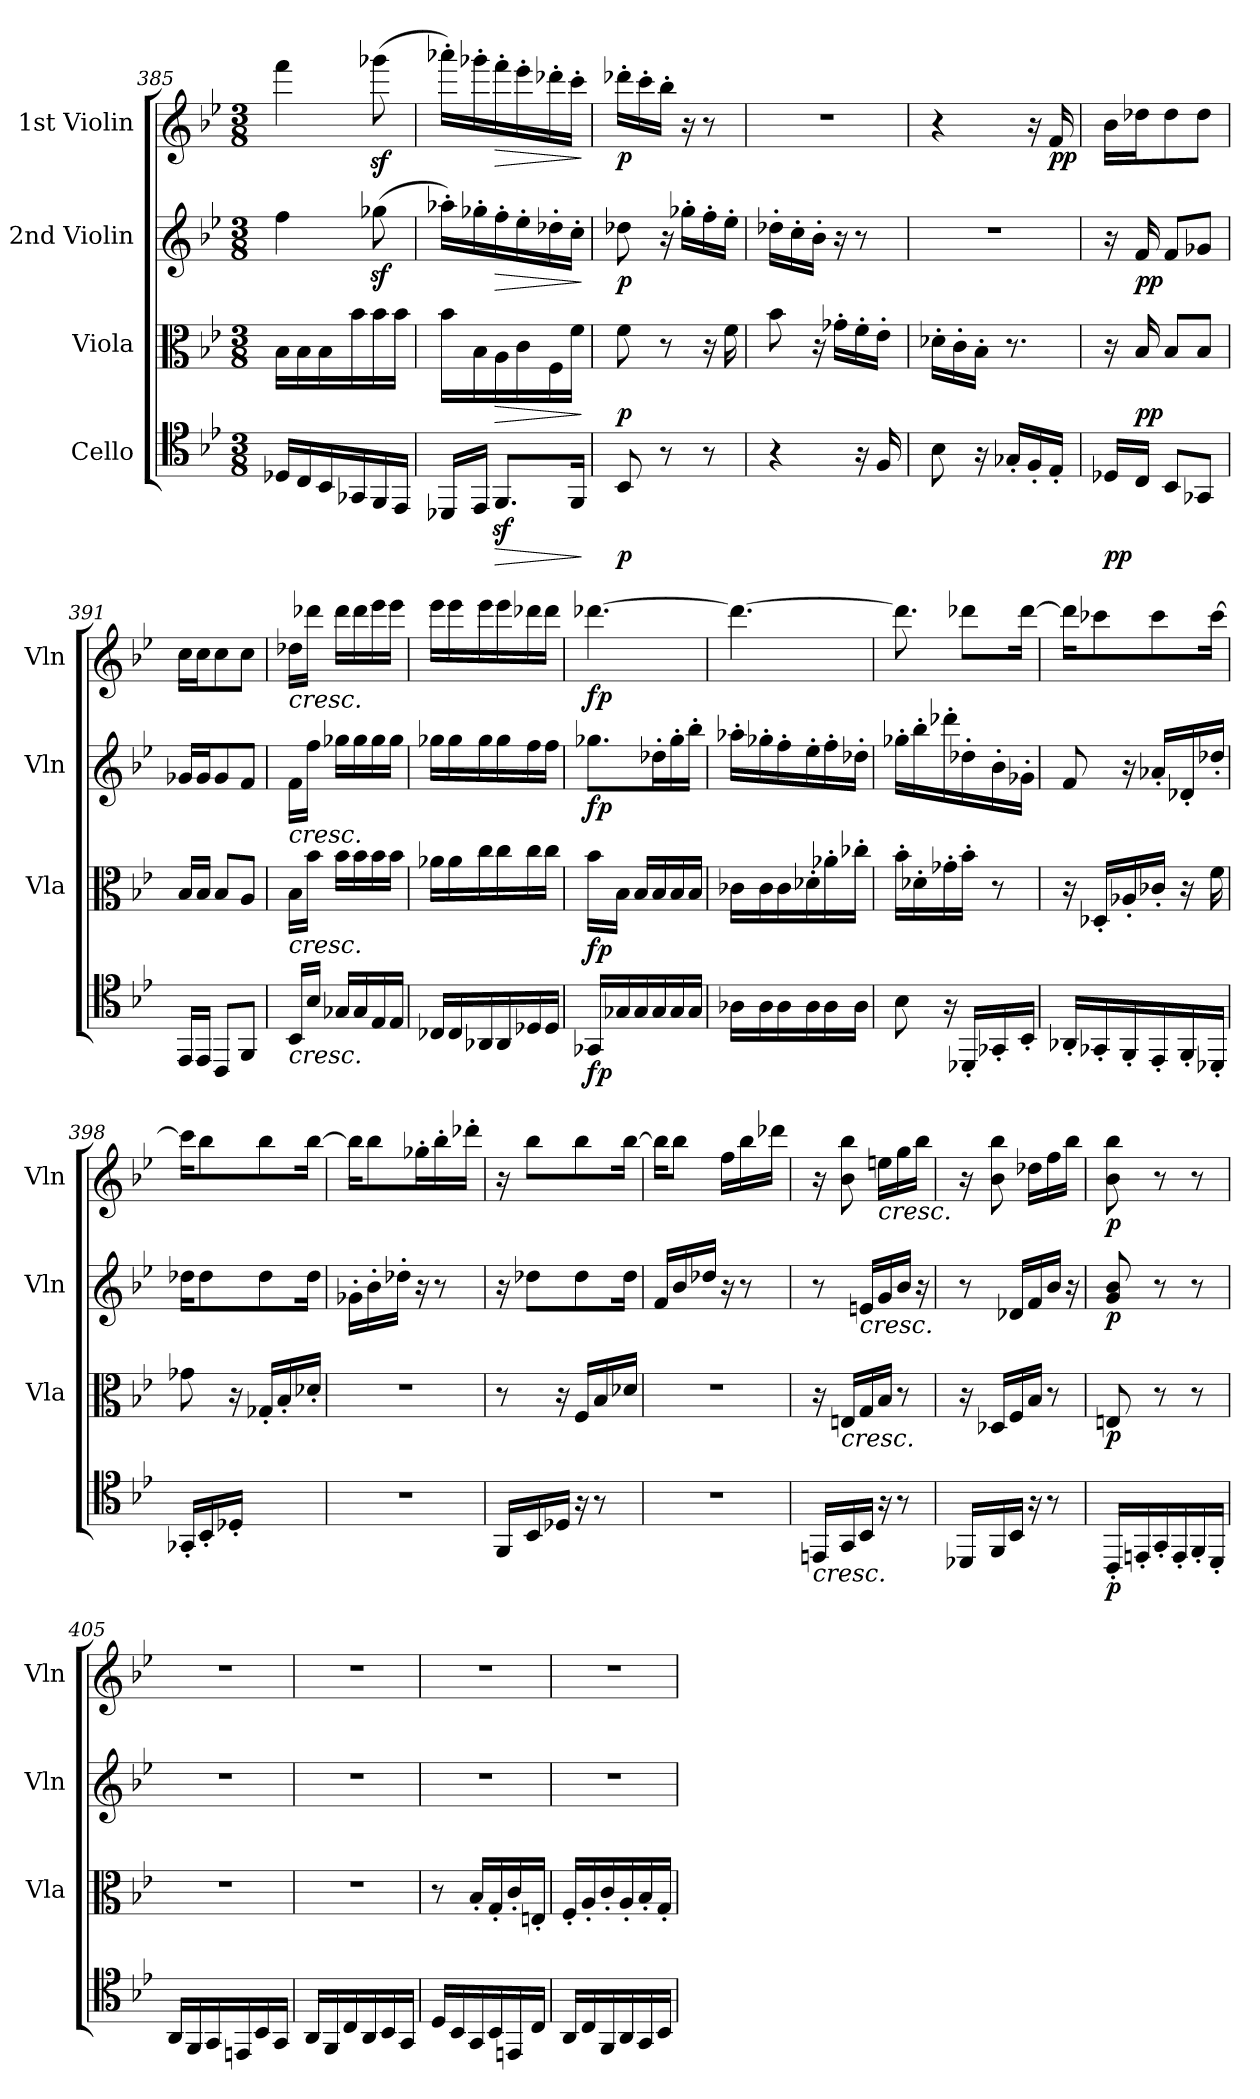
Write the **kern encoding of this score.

**kern	**dynam	**kern	**dynam	**kern	**dynam	**kern	**dynam
*part4	*part4	*part3	*part3	*part2	*part2	*part1	*part1
*staff4	*staff4	*staff3	*staff3	*staff2	*staff2	*staff1	*staff1
*I"Cello	*	*I"Viola	*	*I"2nd Violin	*	*I"1st Violin	*
*	*	*I'Vla	*	*I'Vln	*	*I'Vln	*
*clefC4	*	*clefC3	*	*clefG2	*	*clefG2	*
*k[b-e-]	*	*k[b-e-]	*	*k[b-e-]	*	*k[b-e-]	*
*B-:	*	*B-:	*	*B-:	*	*B-:	*
*M3/8	*	*M3/8	*	*M3/8	*	*M3/8	*
=385	=385	=385	=385	=385	=385	=385	=385
16D-XLL	.	16B-LL	.	4ff	.	4fff	.
16C	.	16B-	.	.	.	.	.
16BB-	.	16B-	.	.	.	.	.
16GG-X	.	16b-	.	.	.	.	.
16FF	.	16b-	.	(8gg-Xz	.	(8ggg-Xz	.
16EE-JJ	.	16b-JJ	.	.	.	.	.
=386	=386	=386	=386	=386	=386	=386	=386
16DD-XLL	.	16b-LL	.	16aa-X'LL)	.	16aaa-X'LL)	.
16EE-JJ	.	16B-	.	16gg-X'	.	16ggg-X'	.
!	!LO:HP:b	!	!LO:HP:b	!	!LO:HP:b	!	!LO:HP:b
8.FFzL	>	16A	>	16ff'	>	16fff'	>
.	.	16c	.	16ee-'	.	16eee-'	.
.	.	16F	.	16dd-X'	.	16ddd-X'	.
16FFJk	.	16fJJ	.	16cc'JJ	.	16ccc'JJ	.
.	]	.	]	.	]	.	]
=387	=387	=387	=387	=387	=387	=387	=387
8BB-	p	8f	p	8dd-X	p	16ddd-X'LL	p
.	.	.	.	.	.	16ccc'	.
8r	.	8r	.	16r	.	16bb-'JJ	.
.	.	.	.	16gg-X'LL	.	16r	.
8r	.	16r	.	16ff'	.	8r	.
.	.	16f	.	16ee-'JJ	.	.	.
=388	=388	=388	=388	=388	=388	=388	=388
4r	.	8b-	.	16dd-X'LL	.	4.r	.
.	.	.	.	16cc'	.	.	.
.	.	16r	.	16b-'JJ	.	.	.
.	.	16g-X'LL	.	16r	.	.	.
16r	.	16f'	.	8r	.	.	.
16F	.	16e-'JJ	.	.	.	.	.
=389	=389	=389	=389	=389	=389	=389	=389
8B-	.	16d-X'LL	.	4.r	.	4r	.
.	.	16c'	.	.	.	.	.
16r	.	16B-'JJ	.	.	.	.	.
16G-X'LL	.	8.r	.	.	.	.	.
16F'	.	.	.	.	.	16r	.
16E-'JJ	.	.	.	.	.	16f	pp
=390	=390	=390	=390	=390	=390	=390	=390
16D-XLL	pp	16r	.	16r	.	16b-LL	.
16CJJ	.	16B-	pp	16f	pp	16dd-XJ	.
8BB-L	.	8B-L	.	8fL	.	8dd-	.
8GG-XJ	.	8B-J	.	8g-XJ	.	8dd-J	.
=391	=391	=391	=391	=391	=391	=391	=391
16EE-LL	.	16B-LL	.	16g-XLL	.	16ccLL	.
16EE-JJ	.	16B-JJ	.	16g-J	.	16ccJ	.
8CCL	.	8B-L	.	8g-	.	8cc	.
8FFJ	.	8AJ	.	8fJ	.	8ccJ	.
=392	=392	=392	=392	=392	=392	=392	=392
!	!	!	!	!	!	!LO:TX:b:i:t=cresc.	!
!	!	!	!	!LO:TX:b:i:t=cresc.	!	!	!
!	!	!LO:TX:b:i:t=cresc.	!	!	!	!	!
!LO:TX:b:i:t=cresc.	!	!	!	!	!	!	!
16BB-LL	.	16B-LL	.	16fLL	.	16dd-XLL	.
16B-JJ	.	16b-JJ	.	16ffJJ	.	16ddd-XJJ	.
16G-XLL	.	16b-LL	.	16gg-XLL	.	16ddd-LL	.
16G-	.	16b-	.	16gg-	.	16ddd-	.
16E-	.	16b-	.	16gg-	.	16eee-	.
16E-JJ	.	16b-JJ	.	16gg-JJ	.	16eee-JJ	.
=393	=393	=393	=393	=393	=393	=393	=393
16C-XLL	.	16a-XLL	.	16gg-XLL	.	16eee-LL	.
16C-	.	16a-	.	16gg-	.	16eee-	.
16AA-X	.	16cc	.	16gg-	.	16eee-	.
16AA-	.	16cc	.	16gg-	.	16eee-	.
16D-X	.	16cc	.	16ff	.	16ddd-X	.
16D-JJ	.	16ccJJ	.	16ffJJ	.	16ddd-JJ	.
=394	=394	=394	=394	=394	=394	=394	=394
16GG-XLL	fp	16b-LL	fp	8.gg-XL	fp	[4.ddd-X	fp
16G-X	.	16B-JJ	.	.	.	.	.
16G-	.	16B-LL	.	.	.	.	.
16G-	.	16B-	.	16dd-X'L	.	.	.
16G-	.	16B-	.	16gg-'	.	.	.
16G-JJ	.	16B-JJ	.	16bb-'JJ	.	.	.
=395	=395	=395	=395	=395	=395	=395	=395
16A-XLL	.	16c-XLL	.	16aa-X'LL	.	4.ddd-_	.
16A-	.	16c-	.	16gg-X'	.	.	.
16A-	.	16c-	.	16ff'	.	.	.
16A-	.	16d-X'	.	16ee-'	.	.	.
16A-	.	16a-X'	.	16ff'	.	.	.
16A-JJ	.	16cc-X'JJ	.	16dd-X'JJ	.	.	.
=396	=396	=396	=396	=396	=396	=396	=396
8B-	.	16b-'LL	.	16gg-X'LL	.	8.ddd-]	.
.	.	16d-X'	.	16bb-'	.	.	.
16r	.	16g-X'	.	16ddd-X'	.	.	.
16DD-X'LL	.	16b-'JJ	.	16dd-X'	.	8ddd-XL	.
16GG-X'	.	8r	.	16b-'	.	.	.
16BB-'JJ	.	.	.	16g-X'JJ	.	[16ddd-Jk	.
=397	=397	=397	=397	=397	=397	=397	=397
16AA-X'LL	.	16r	.	8f	.	16ddd-KL]	.
16GG-X'	.	16D-X'LL	.	.	.	8ccc-X	.
16FF'	.	16A-X'	.	16r	.	.	.
16EE-'	.	16c-X'JJ	.	16a-X'LL	.	8ccc-	.
16FF'	.	16r	.	16d-X'	.	.	.
16DD-X'JJ	.	16f	.	16dd-X'JJ	.	[16ccc-Jk	.
=398	=398	=398	=398	=398	=398	=398	=398
16GG-X'LL	.	8g-X	.	16dd-XKL	.	16ccc-KL]	.
16BB-'	.	.	.	8dd-	.	8bb-	.
16D-X'JJ	.	16r	.	.	.	.	.
8.ryy	.	16G-X'LL	.	8dd-	.	8bb-	.
.	.	16B-'	.	.	.	.	.
.	.	16d-X'JJ	.	16dd-Jk	.	[16bb-Jk	.
=399	=399	=399	=399	=399	=399	=399	=399
4.r	.	4.r	.	16g-X'LL	.	16bb-KL]	.
.	.	.	.	16b-'	.	8bb-	.
.	.	.	.	16dd-X'JJ	.	.	.
.	.	.	.	16r	.	16gg-X'L	.
.	.	.	.	8r	.	16bb-'	.
.	.	.	.	.	.	16ddd-X'JJ	.
=400	=400	=400	=400	=400	=400	=400	=400
16FFLL	.	8r	.	16r	.	16r	.
16BB-	.	.	.	8dd-XL	.	8bb-L	.
16D-XJJ	.	16r	.	.	.	.	.
16r	.	16FLL	.	8dd-	.	8bb-	.
8r	.	16B-	.	.	.	.	.
.	.	16d-XJJ	.	16dd-Jk	.	[16bb-Jk	.
=401	=401	=401	=401	=401	=401	=401	=401
4.r	.	4.r	.	16fLL	.	16bb-KL]	.
.	.	.	.	16b-	.	8bb-J	.
.	.	.	.	16dd-XJJ	.	.	.
.	.	.	.	16r	.	16ffLL	.
.	.	.	.	8r	.	16bb-	.
.	.	.	.	.	.	16ddd-XJJ	.
=402	=402	=402	=402	=402	=402	=402	=402
!LO:TX:b:i:t=cresc.	!	!	!	!	!	!	!
16EEnLL	.	16r	.	8r	.	16r	.
!	!	!LO:TX:b:i:t=cresc.	!	!	!	!	!
16GG	.	16EnLL	.	.	.	8b- 8bb-	.
!	!	!	!	!LO:TX:b:i:t=cresc.	!	!	!
16BB-JJ	.	16G	.	16enLL	.	.	.
!	!	!	!	!	!	!LO:TX:b:i:t=cresc.	!
16r	.	16B-JJ	.	16g	.	16eenLL	.
8r	.	8r	.	16b-JJ	.	16gg	.
.	.	.	.	16r	.	16bb-JJ	.
=403	=403	=403	=403	=403	=403	=403	=403
16DD-XLL	.	16r	.	8r	.	16r	.
16FF	.	16D-XLL	.	.	.	8b- 8bb-	.
16BB-JJ	.	16F	.	16d-XLL	.	.	.
16r	.	16B-JJ	.	16f	.	16dd-XLL	.
8r	.	8r	.	16b-JJ	.	16ff	.
.	.	.	.	16r	.	16bb-JJ	.
=404	=404	=404	=404	=404	=404	=404	=404
16CC'LL	p	8En	p	8g 8b-	p	8b- 8bb-	p
16EEn'	.	.	.	.	.	.	.
16GG'	.	8r	.	8r	.	8r	.
16EE'	.	.	.	.	.	.	.
16FF'	.	8r	.	8r	.	8r	.
16DD'JJ	.	.	.	.	.	.	.
=405	=405	=405	=405	=405	=405	=405	=405
16AALL	.	4.r	.	4.r	.	4.r	.
16FF	.	.	.	.	.	.	.
16GG	.	.	.	.	.	.	.
16EEn	.	.	.	.	.	.	.
16BB-	.	.	.	.	.	.	.
16GGJJ	.	.	.	.	.	.	.
=406	=406	=406	=406	=406	=406	=406	=406
16AALL	.	4.r	.	4.r	.	4.r	.
16FF	.	.	.	.	.	.	.
16C	.	.	.	.	.	.	.
16AA	.	.	.	.	.	.	.
16BB-	.	.	.	.	.	.	.
16GGJJ	.	.	.	.	.	.	.
=407	=407	=407	=407	=407	=407	=407	=407
16DLL	.	8r	.	4.r	.	4.r	.
16BB-	.	.	.	.	.	.	.
16GG	.	16B-'LL	.	.	.	.	.
16BB-	.	16G'	.	.	.	.	.
16EEn	.	16c'	.	.	.	.	.
16CJJ	.	16En'JJ	.	.	.	.	.
=408	=408	=408	=408	=408	=408	=408	=408
16AALL	.	16F'LL	.	4.r	.	4.r	.
16C	.	16A'	.	.	.	.	.
16FF	.	16c'	.	.	.	.	.
16AA	.	16A'	.	.	.	.	.
16GG	.	16B-'	.	.	.	.	.
16BB-JJ	.	16G'JJ	.	.	.	.	.
=	=	=	=	=	=	=	=
*-	*-	*-	*-	*-	*-	*-	*-
